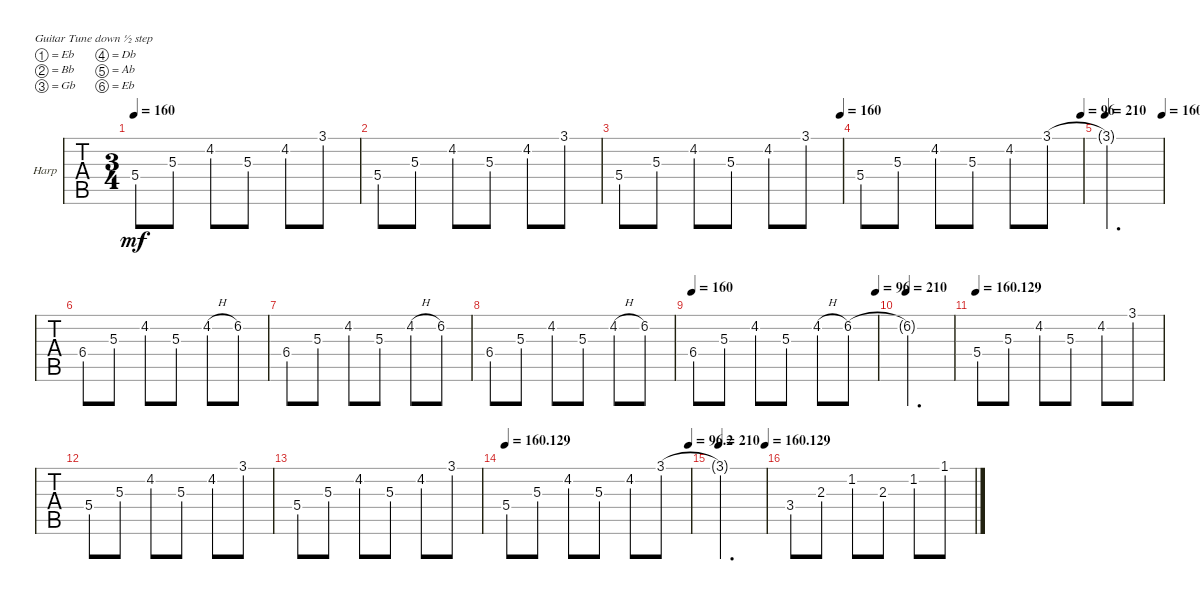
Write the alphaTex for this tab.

\defaultSystemsLayout 4
\bracketExtendMode groupsimilarinstruments
\firstSystemTrackNameOrientation horizontal
\otherSystemsTrackNameOrientation horizontal
\track ("Harp" "Harp") {instrument acousticguitarnylon}
\staff {tabs}
\tuning (Eb4 Bb3 Gb3 Db3 Ab2 Eb2)
\ts (3 4)
\tempo 160
\clef g2
\scale
0.485477
\ks c
5.4.8{dy mf instrument acousticguitarnylon} 5.3.8 4.2.8 5.3.8 4.2.8 3.1.8 |
\scale
0.257261 5.4.8 5.3.8 4.2.8 5.3.8 4.2.8 3.1.8 |
\tempo (160 0.99375)
\scale
0.257261 5.4.8 5.3.8 4.2.8 5.3.8 4.2.8 3.1.8 |
\tempo (96 0.99375)
\scale
0.333333 5.4.8 5.3.8 4.2.8 5.3.8 4.2.8 3.1.8 |
\tempo 210
\tempo (160 0.99375)
\scale
0.333333 3.1{t}.2{d} |
\scale
0.333333 6.4.8 5.3.8 4.2.8 5.3.8 4.2{h}.8 6.2.8 |
\scale
0.333333 6.4.8 5.3.8 4.2.8 5.3.8 4.2{h}.8 6.2.8 |
\scale
0.333333 6.4.8 5.3.8 4.2.8 5.3.8 4.2{h}.8 6.2.8 |
\tempo 160
\tempo (96 0.99375)
\scale
0.333333 6.4.8 5.3.8 4.2.8 5.3.8 4.2{h}.8 6.2.8 |
\tempo 210
\scale
0.333333 6.2{t}.2{d} |
\tempo
160.129
\scale
0.333333 5.4.8 5.3.8 4.2.8 5.3.8 4.2.8 3.1.8 |
\scale
0.333333 5.4.8 5.3.8 4.2.8 5.3.8 4.2.8 3.1.8 |
5.4.8 5.3.8 4.2.8 5.3.8 4.2.8 3.1.8 |
\tempo
160.129
\tempo (96.2 0.99375)
5.4.8 5.3.8 4.2.8 5.3.8 4.2.8 3.1.8 |
\tempo 210
\tempo (160.129 0.99375)
3.1{t}.2{d} |
3.4.8 2.3.8 1.2.8 2.3.8 1.2.8 1.1.8
